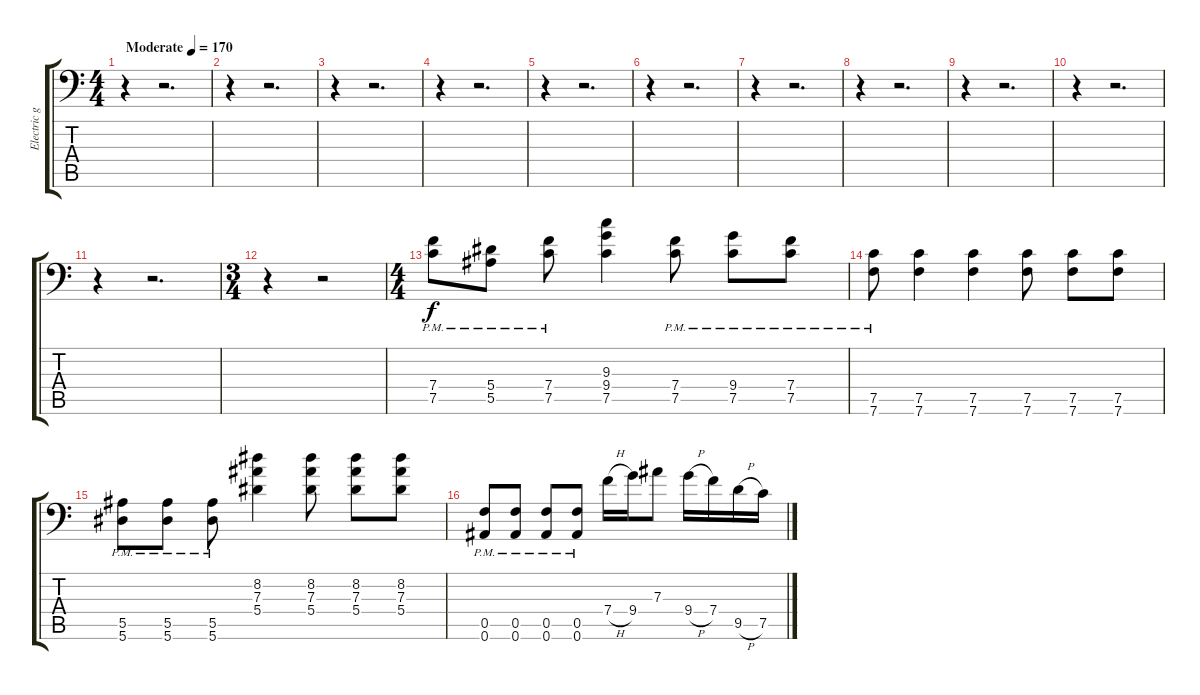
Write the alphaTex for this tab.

\track ("Electric guitar" "Electric g") {instrument distortionguitar}
\staff {score tabs}
\tuning (C4 G3 Eb3 Bb2 F2 Bb1) {hide}
\ts (4 4)
\tempo (170 "Moderate")
\clef f4
\ks c
r.4{dy f instrument distortionguitar} r.2{d} |
r.4 r.2{d} |
r.4 r.2{d} |
r.4 r.2{d} |
r.4 r.2{d} |
r.4 r.2{d} |
r.4 r.2{d} |
r.4 r.2{d} |
r.4 r.2{d} |
r.4 r.2{d} |
r.4 r.2{d} |
\ts (3 4)
r.4 r.2 |
\ts (4 4)
(7.4{pm} 7.5{pm}).8 (5.4{pm} 5.5{pm}).8 (7.4{pm} 7.5{pm}).8 (9.3 9.4 7.5).4 (7.4{pm} 7.5{pm}).8 (9.4{pm} 7.5{pm}).8 (7.4{pm} 7.5{pm}).8 |
(7.5{pm} 7.6{pm}).8 (7.5 7.6).4 (7.5 7.6).4 (7.5 7.6).8 (7.5 7.6).8 (7.5 7.6).8 |
(5.5{pm} 5.6{pm}).8 (5.5{pm} 5.6{pm}).8 (5.5{pm} 5.6{pm}).8 (8.2 7.3 5.4).4 (8.2 7.3 5.4).8 (8.2 7.3 5.4).8 (8.2 7.3 5.4).8 |
(0.5{pm} 0.6{pm}).8 (0.5{pm} 0.6{pm}).8 (0.5{pm} 0.6{pm}).8 (0.5{pm} 0.6{pm}).8 7.4{h}.16 9.4.16 7.3.8 9.4{h}.16 7.4.16 9.5{h}.16 7.5.16
